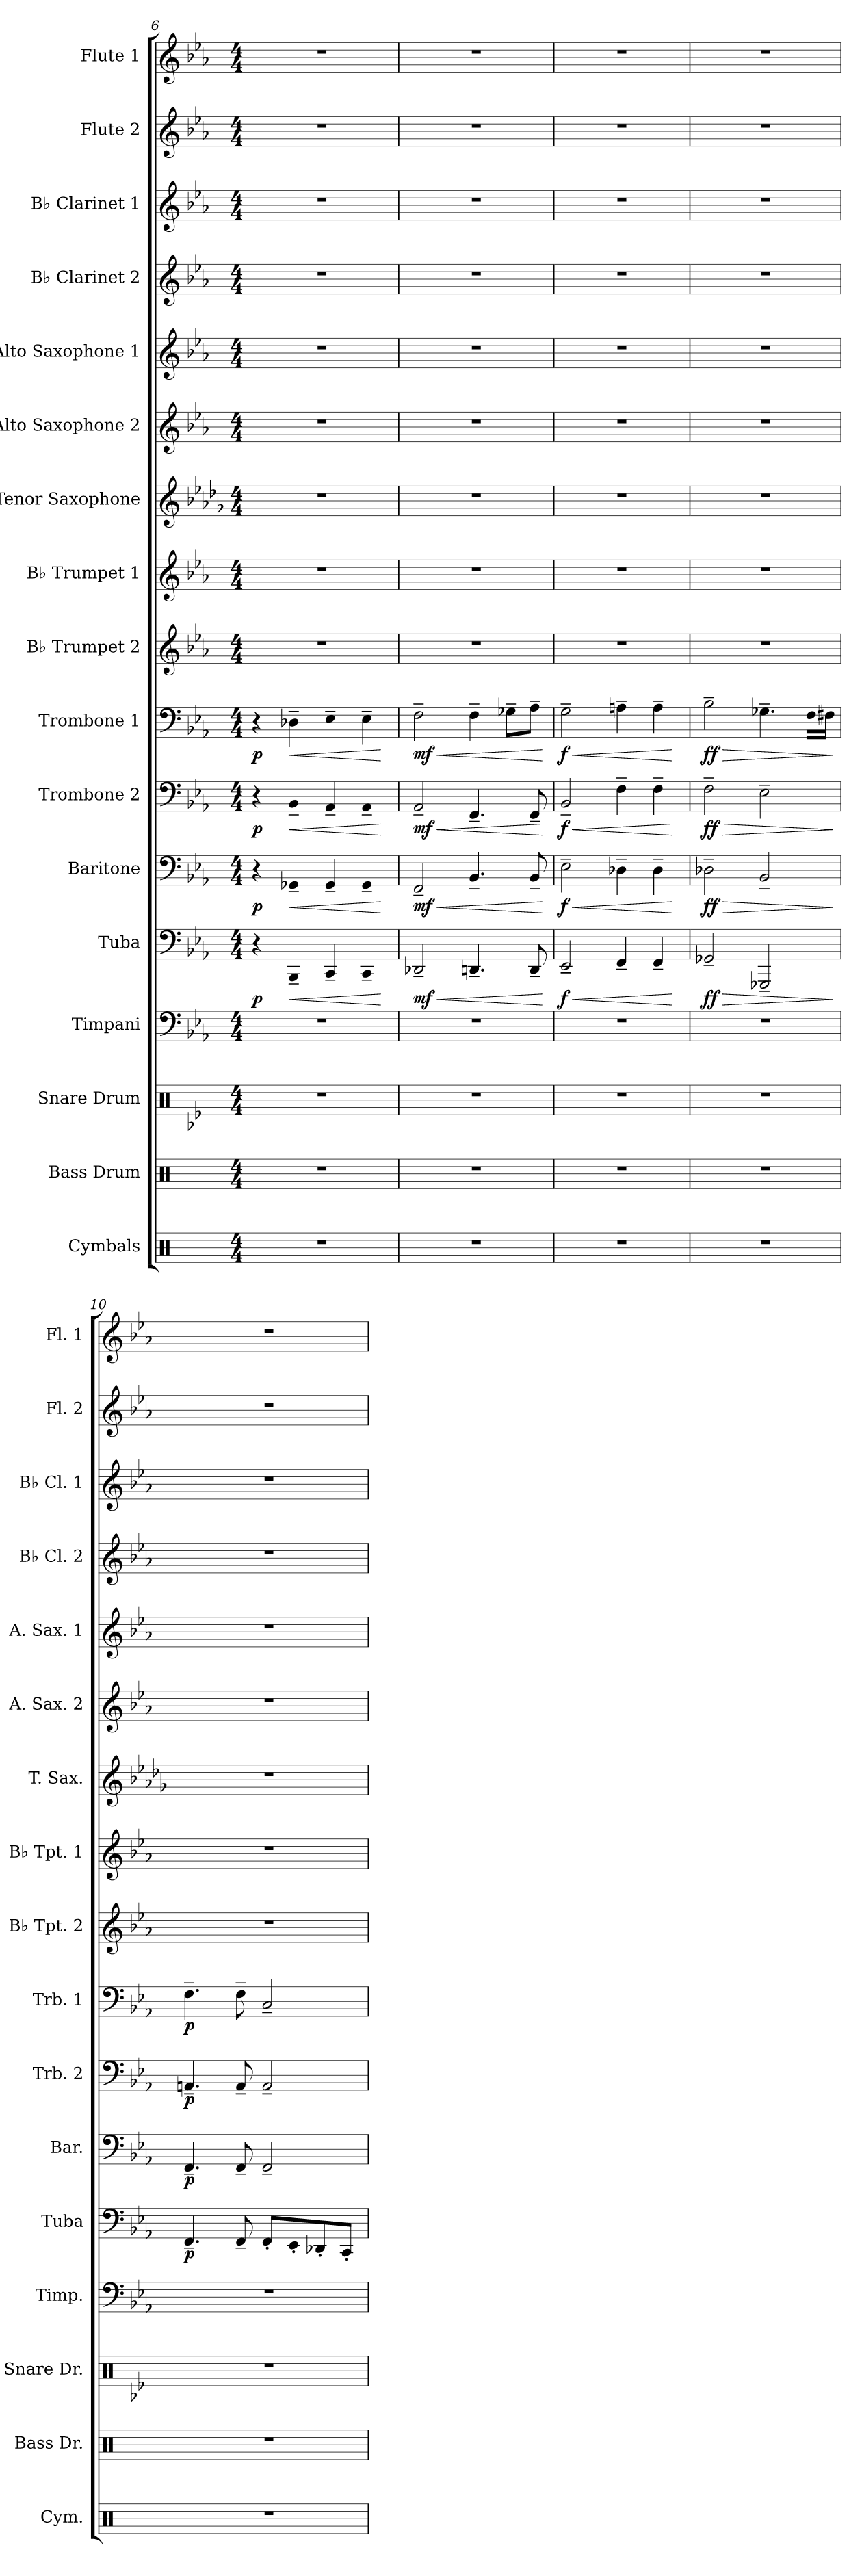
**kern	**kern	**kern	**kern	**kern	**dynam	**kern	**dynam	**kern	**dynam	**kern	**dynam	**kern	**kern	**kern	**kern	**kern	**kern	**kern	**kern	**kern
*part17	*part16	*part15	*part14	*part13	*part13	*part12	*part12	*part11	*part11	*part10	*part10	*part9	*part8	*part7	*part6	*part5	*part4	*part3	*part2	*part1
*staff17	*staff16	*staff15	*staff14	*staff13	*staff13	*staff12	*staff12	*staff11	*staff11	*staff10	*staff10	*staff9	*staff8	*staff7	*staff6	*staff5	*staff4	*staff3	*staff2	*staff1
*I"Cymbals	*I"Bass Drum	*I"Snare Drum	*I"Timpani	*I"Tuba	*	*I"Baritone	*	*I"Trombone 2	*	*I"Trombone 1	*	*I"B♭ Trumpet 2	*I"B♭ Trumpet 1	*I"Tenor Saxophone	*I"Alto Saxophone 2	*I"Alto Saxophone 1	*I"B♭ Clarinet 2	*I"B♭ Clarinet 1	*I"Flute 2	*I"Flute 1
*I'Cym.	*I'Bass Dr.	*I'Snare Dr.	*I'Timp.	*I'Tuba	*	*I'Bar.	*	*I'Trb. 2	*	*I'Trb. 1	*	*I'B♭ Tpt. 2	*I'B♭ Tpt. 1	*I'T. Sax.	*I'A. Sax. 2	*I'A. Sax. 1	*I'B♭ Cl. 2	*I'B♭ Cl. 1	*I'Fl. 2	*I'Fl. 1
*clefX	*clefX	*clefX	*clefF4	*clefF4	*	*clefF4	*	*clefF4	*	*clefF4	*	*clefG2	*clefG2	*clefG2	*clefG2	*clefG2	*clefG2	*clefG2	*clefG2	*clefG2
*	*	*	*	*	*	*	*	*	*	*	*	*ITrd1c2	*ITrd1c2	*ITrd8c14	*ITrd5c9	*ITrd5c9	*ITrd1c2	*ITrd1c2	*	*
*k[]	*k[]	*k[b-e-]	*k[b-e-a-]	*k[b-e-a-]	*	*k[b-e-a-]	*	*k[b-e-a-]	*	*k[b-e-a-]	*	*k[b-e-a-d-g-]	*k[b-e-a-d-g-]	*k[b-e-a-d-g-]	*k[b-e-a-d-g-c-]	*k[b-e-a-d-g-c-]	*k[b-e-a-d-g-]	*k[b-e-a-d-g-]	*k[b-e-a-]	*k[b-e-a-]
*M4/4	*M4/4	*M4/4	*M4/4	*M4/4	*	*M4/4	*	*M4/4	*	*M4/4	*	*M4/4	*M4/4	*M4/4	*M4/4	*M4/4	*M4/4	*M4/4	*M4/4	*M4/4
=6	=6	=6	=6	=6	=6	=6	=6	=6	=6	=6	=6	=6	=6	=6	=6	=6	=6	=6	=6	=6
!	!	!	!	!	!LO:DY:b	!	!LO:DY:b	!	!LO:DY:b	!	!LO:DY:b	!	!	!	!	!	!	!	!	!
1r	1r	1r	1r	4r	p	4r	p	4r	p	4r	p	1r	1r	1r	1r	1r	1r	1r	1r	1r
!	!	!	!	!	!LO:HP:b	!	!LO:HP:b	!	!LO:HP:b	!	!LO:HP:b	!	!	!	!	!	!	!	!	!
.	.	.	.	4BBB-~/	<	4GG-X~/	<	4BB-~/	<	4D-X~\	<	.	.	.	.	.	.	.	.	.
.	.	.	.	4CC~/	.	4GG-~/	.	4AA-~/	.	4E-~\	.	.	.	.	.	.	.	.	.	.
.	.	.	.	4CC~/	.	4GG-~/	.	4AA-~/	.	4E-~\	.	.	.	.	.	.	.	.	.	.
.	.	.	.	.	[	.	[	.	[	.	[	.	.	.	.	.	.	.	.	.
=7	=7	=7	=7	=7	=7	=7	=7	=7	=7	=7	=7	=7	=7	=7	=7	=7	=7	=7	=7	=7
!	!	!	!	!	!LO:HP:b	!	!LO:HP:b	!	!LO:HP:b	!	!LO:HP:b	!	!	!	!	!	!	!	!	!
!	!	!	!	!	!LO:DY:n=1:b	!	!LO:DY:n=1:b	!	!LO:DY:n=1:b	!	!LO:DY:n=1:b	!	!	!	!	!	!	!	!	!
1r	1r	1r	1r	2DD-X~/	< mf	2FF~/	< mf	2AA-~/	< mf	2F~\	< mf	1r	1r	1r	1r	1r	1r	1r	1r	1r
.	.	.	.	4.DDn~/	.	4.BB-~/	.	4.FF~/	.	4F~\	.	.	.	.	.	.	.	.	.	.
.	.	.	.	.	.	.	.	.	.	8G-X~\L	.	.	.	.	.	.	.	.	.	.
.	.	.	.	8DD~/	.	8BB-~/	.	8FF~/	.	8A-~\J	.	.	.	.	.	.	.	.	.	.
.	.	.	.	.	[	.	[	.	[	.	[	.	.	.	.	.	.	.	.	.
=8	=8	=8	=8	=8	=8	=8	=8	=8	=8	=8	=8	=8	=8	=8	=8	=8	=8	=8	=8	=8
!	!	!	!	!	!LO:HP:b	!	!LO:HP:b	!	!LO:HP:b	!	!LO:HP:b	!	!	!	!	!	!	!	!	!
!	!	!	!	!	!LO:DY:n=1:b	!	!LO:DY:n=1:b	!	!LO:DY:n=1:b	!	!LO:DY:n=1:b	!	!	!	!	!	!	!	!	!
1r	1r	1r	1r	2EE-~/	< f	2E-~\	< f	2BB-~/	< f	2G~\	< f	1r	1r	1r	1r	1r	1r	1r	1r	1r
.	.	.	.	4FF~/	.	4D-X~\	.	4F~\	.	4An~\	.	.	.	.	.	.	.	.	.	.
.	.	.	.	4FF~/	.	4D-~\	.	4F~\	.	4A~\	.	.	.	.	.	.	.	.	.	.
.	.	.	.	.	[	.	[	.	[	.	[	.	.	.	.	.	.	.	.	.
=9	=9	=9	=9	=9	=9	=9	=9	=9	=9	=9	=9	=9	=9	=9	=9	=9	=9	=9	=9	=9
!	!	!	!	!	!LO:HP:b	!	!LO:HP:b	!	!LO:HP:b	!	!LO:HP:b	!	!	!	!	!	!	!	!	!
!	!	!	!	!	!LO:DY:n=1:b	!	!LO:DY:n=1:b	!	!LO:DY:n=1:b	!	!LO:DY:n=1:b	!	!	!	!	!	!	!	!	!
1r	1r	1r	1r	2GG-X~/	> ff	2D-X~\	> ff	2F~\	> ff	2B-~\	> ff	1r	1r	1r	1r	1r	1r	1r	1r	1r
.	.	.	.	2GGG-X~/	.	2BB-~/	.	2E-~\	.	4.G-X~\	.	.	.	.	.	.	.	.	.	.
.	.	.	.	.	.	.	.	.	.	16F\LL	.	.	.	.	.	.	.	.	.	.
.	.	.	.	.	.	.	.	.	.	16F#X\JJ	.	.	.	.	.	.	.	.	.	.
.	.	.	.	.	]	.	]	.	]	.	]	.	.	.	.	.	.	.	.	.
=10	=10	=10	=10	=10	=10	=10	=10	=10	=10	=10	=10	=10	=10	=10	=10	=10	=10	=10	=10	=10
!	!	!	!	!	!LO:DY:b	!	!LO:DY:b	!	!LO:DY:b	!	!LO:DY:b	!	!	!	!	!	!	!	!	!
1r	1r	1r	1r	4.FF~/	p	4.FF~/	p	4.AAn~/	p	4.F~\	p	1r	1r	1r	1r	1r	1r	1r	1r	1r
.	.	.	.	8FF~/	.	8FF~/	.	8AA~/	.	8F~\	.	.	.	.	.	.	.	.	.	.
.	.	.	.	8FF'/L	.	2FF~/	.	2AA~/	.	2C~/	.	.	.	.	.	.	.	.	.	.
.	.	.	.	8EE-'/	.	.	.	.	.	.	.	.	.	.	.	.	.	.	.	.
.	.	.	.	8DD-X'/	.	.	.	.	.	.	.	.	.	.	.	.	.	.	.	.
.	.	.	.	8CC'/J	.	.	.	.	.	.	.	.	.	.	.	.	.	.	.	.
=	=	=	=	=	=	=	=	=	=	=	=	=	=	=	=	=	=	=	=	=
*-	*-	*-	*-	*-	*-	*-	*-	*-	*-	*-	*-	*-	*-	*-	*-	*-	*-	*-	*-	*-
